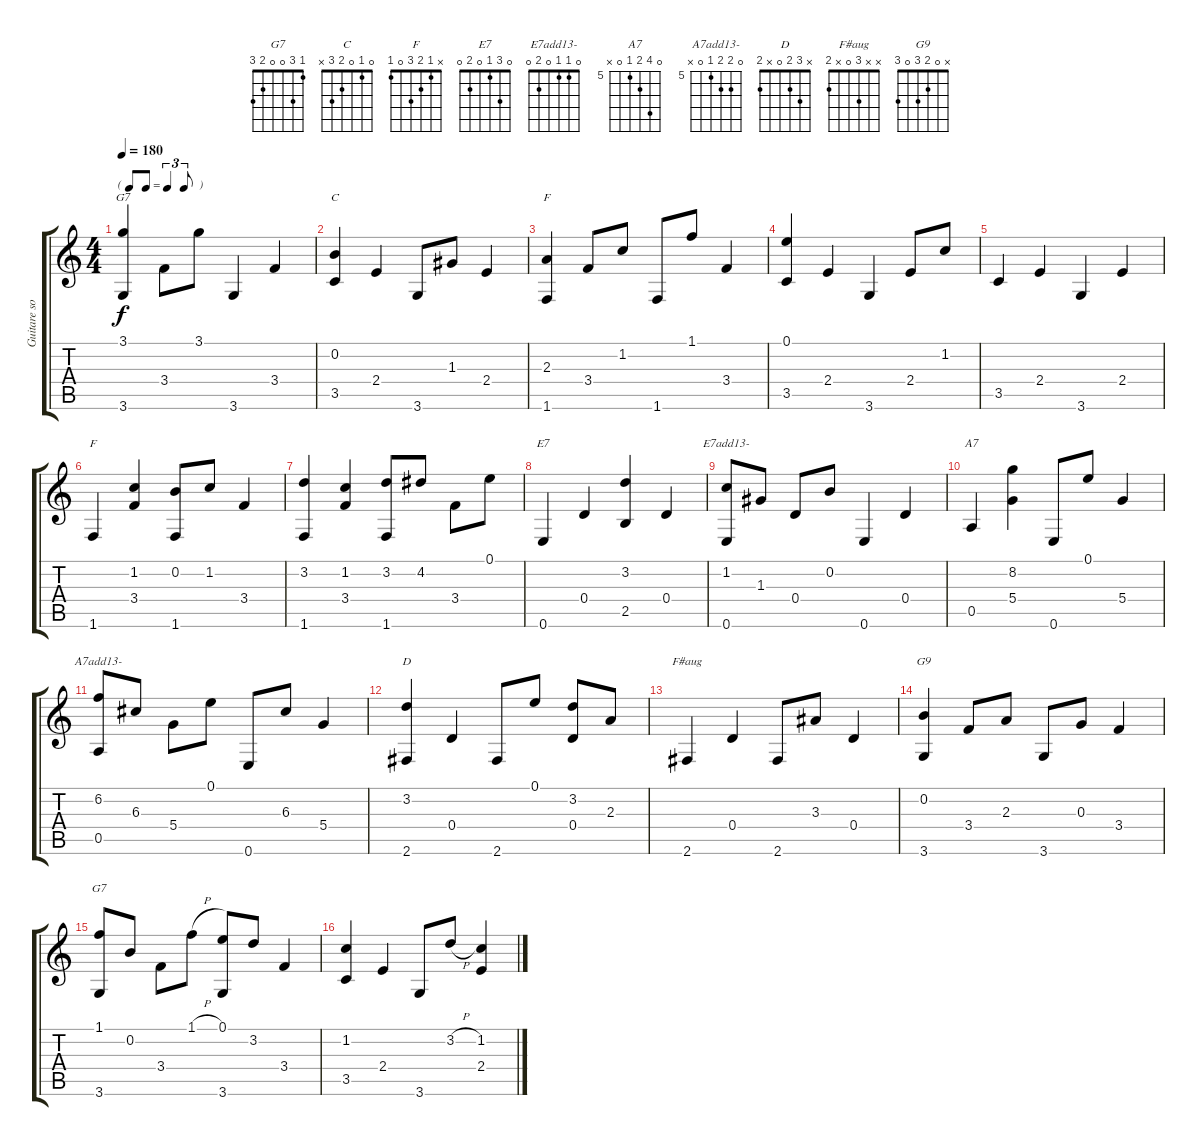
\track ("Guitare solo" "Guitare so") {instrument acousticguitarsteel}
\staff {score tabs}
\tuning (E4 B3 G3 D3 A2 E2) {hide}
\chord ("G7" 3 3 0 3 2 3)
\chord ("C" 0 1 0 2 3 x)
\chord ("F" 1 1 2 3 3 1)
\chord ("F" x 1 2 3 0 1)
\chord ("E7" 0 3 1 0 2 0)
\chord ("E7add13-" 0 1 1 0 2 0)
\chord ("A7" 0 8 6 5 0 x) {firstfret 5}
\chord ("A7add13-" 0 6 6 5 0 x) {firstfret 5}
\chord ("D" x 3 2 0 x 2)
\chord ("F#aug" x x 3 0 x 2)
\chord ("G9" x 0 2 3 0 3)
\chord ("G7" 1 3 0 0 2 3)
\ts (4 4)
\tf triplet8th
\tempo 180
\clef g2
\ks c
(3.1 3.6).4{ch "G7" dy f} 3.4.8 3.1.8 3.6.4 3.4.4 |
(0.2 3.5).4{ch "C"} 2.4.4 3.6.8 1.3.8 2.4.4 |
(2.3 1.6).4{ch "F"} 3.4.8 1.2.8 1.6.8 1.1.8 3.4.4 |
(0.1 3.5).4 2.4.4 3.6.4 2.4.8 1.2.8 |
3.5.4 2.4.4 3.6.4 2.4.4 |
1.6.4{ch "F"} (1.2 3.4).4 (0.2 1.6).8 1.2.8 3.4.4 |
(3.2 1.6).4 (1.2 3.4).4 (3.2 1.6).8 4.2.8 3.4.8 0.1.8 |
0.6.4{ch "E7"} 0.4.4 (3.2 2.5).4 0.4.4 |
(1.2 0.6).8{ch "E7add13-"} 1.3.8 0.4.8 0.2.8 0.6.4 0.4.4 |
0.5.4{ch "A7"} (8.2 5.4).4 0.6.8 0.1.8 5.4.4 |
(6.2 0.5).8{ch "A7add13-"} 6.3.8 5.4.8 0.1.8 0.6.8 6.3.8 5.4.4 |
(3.2 2.6).4{ch "D"} 0.4.4 2.6.8 0.1.8 (3.2 0.4).8 2.3.8 |
2.6.4{ch "F#aug"} 0.4.4 2.6.8 3.3.8 0.4.4 |
(0.2 3.6).4{ch "G9"} 3.4.8 2.3.8 3.6.8 0.3.8 3.4.4 |
(1.1 3.6).8{ch "G7"} 0.2.8 3.4.8 1.1{h}.8 (0.1 3.6).8 3.2.8 3.4.4 |
(1.2 3.5).4 2.4.4 3.6.8 3.2{h}.8 (1.2 2.4).4
